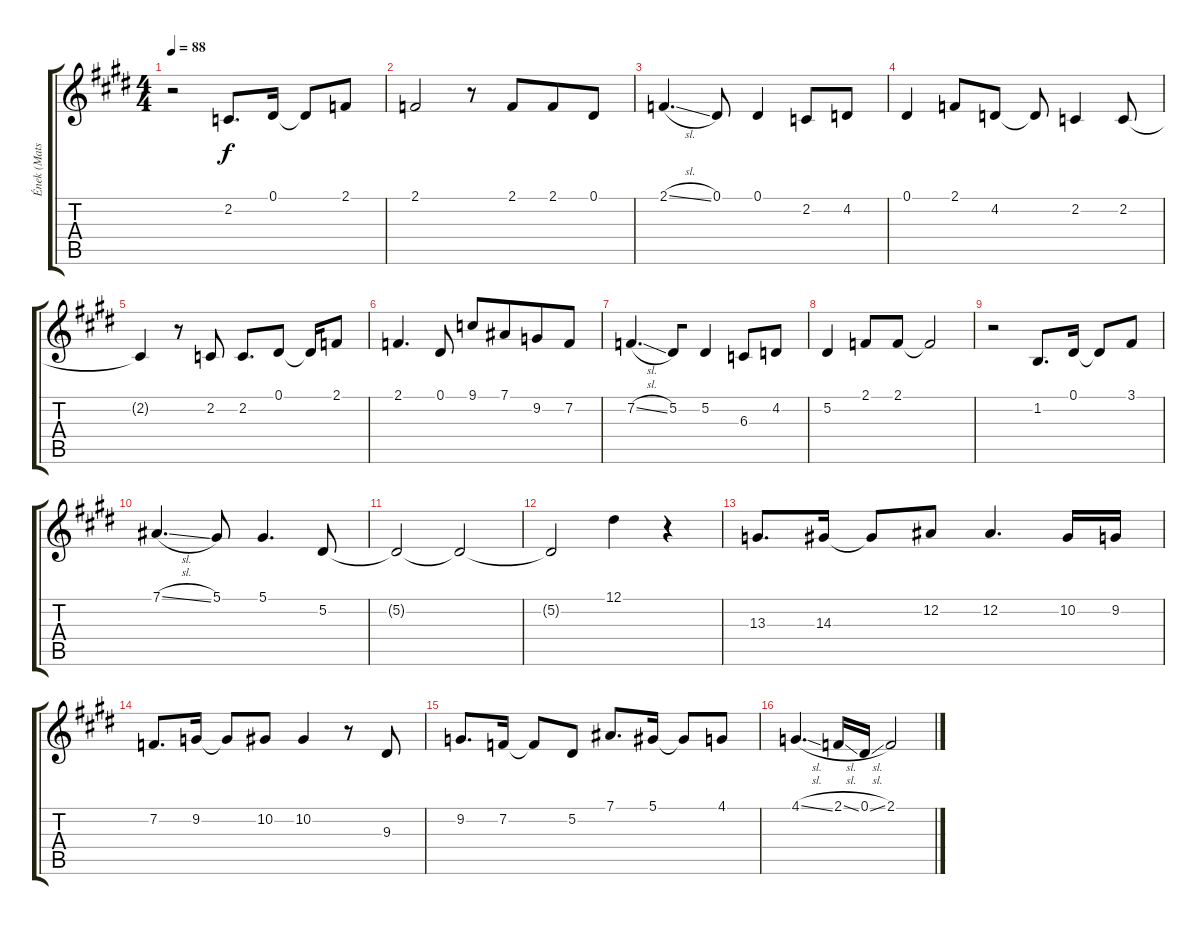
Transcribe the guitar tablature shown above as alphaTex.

\track ("Ének (Mats Levén)" "Ének (Mats") {instrument tenorsax}
\staff {score tabs}
\tuning (Eb4 Bb3 Gb3 Db3 Ab2 Eb2) {hide}
\ts (4 4)
\tempo 88
\clef g2
\ks e
r.2{dy f} 2.2.8{d} 0.1.16 0.1{t}.8 2.1.8 |
2.1.2 r.8 2.1.8{beam merge} 2.1.8 0.1.8 |
2.1{sl}.4{d} 0.1.8 0.1.4{beam merge} 2.2.8{beam merge} 4.2.8 |
0.1.4 2.1.8 4.2.8 4.2{t}.8 2.2.4 2.2.8 |
2.2{t}.4 r.8 2.2.8 2.2.8{d} 0.1.8 0.1{t}.16 2.1.8 |
2.1.4{d} 0.1.8 9.1.8 7.1.8{beam merge} 9.2.8 7.2.8 |
7.2{sl}.4{d} 5.2.8{beam merge} 5.2.4 6.3.8 4.2.8 |
5.2.4 2.1.8 2.1.8 2.1{t}.2 |
r.2 1.2.8{d} 0.1.16 0.1{t}.8 3.1.8 |
7.1{sl}.4{d} 5.1.8 5.1.4{d} 5.2.8 |
5.2{t}.2 5.2{t}.2 |
5.2{t}.2 12.1.4 r.4 |
13.3.8{d} 14.3.16 14.3{t}.8 12.2.8 12.2.4{d} 10.2.16 9.2.16 |
7.2.8{d} 9.2.16 9.2{t}.8 10.2.8 10.2.4 r.8 9.3.8 |
9.2.8{d} 7.2.16 7.2{t}.8 5.2.8 7.1.8{d} 5.1.16 5.1{t}.8 4.1.8 |
4.1{sl}.4{d} 2.1{sl}.16 0.1{sl}.16 2.1.2
